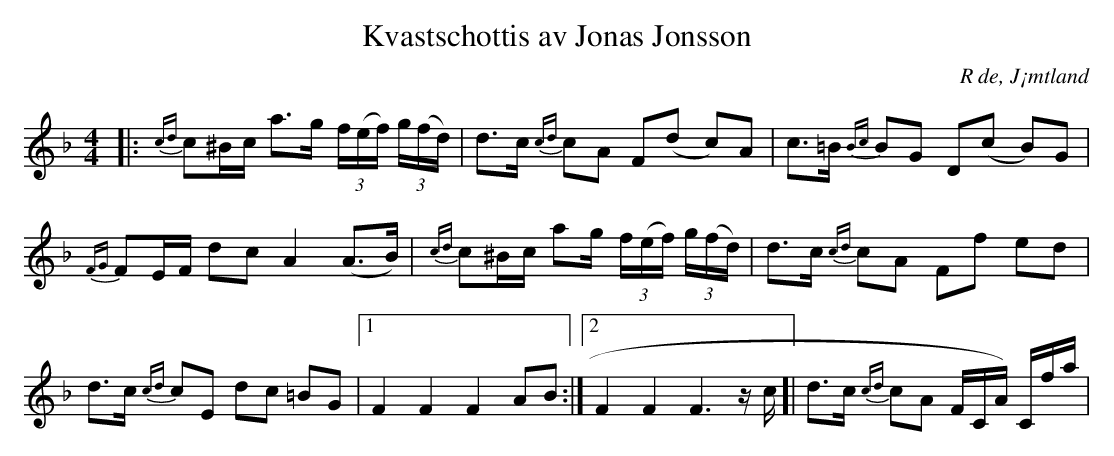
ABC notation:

X:1
T:Kvastschottis av Jonas Jonsson
O:R de, J¡mtland
M:4/4
L:1/16
K:F
|: {cd}c2^Bc a2>g2 (3f(ef) (3g(fd) | d2>c2 {cd}c2A2 F2(d2- c2)A2 | c2>=B2 {Bc}B2G2 D2(c2- B2)G2 | {FG}F2EF d2c2 A4 (A2>B2) | {cd}c2^Bc a2g (3f(ef) (3g(fd) | d2>c2 {cd}c2A2 F2f2 e2d2 | d2>c2 {cd}c2E2 d2c2 =B2G2 |1 F4 F4 F4 A2B2 :|2 F4 F4 F4> z2c ]| d2>c2 {cd}c2A2 3FCA) 3Cfa |
